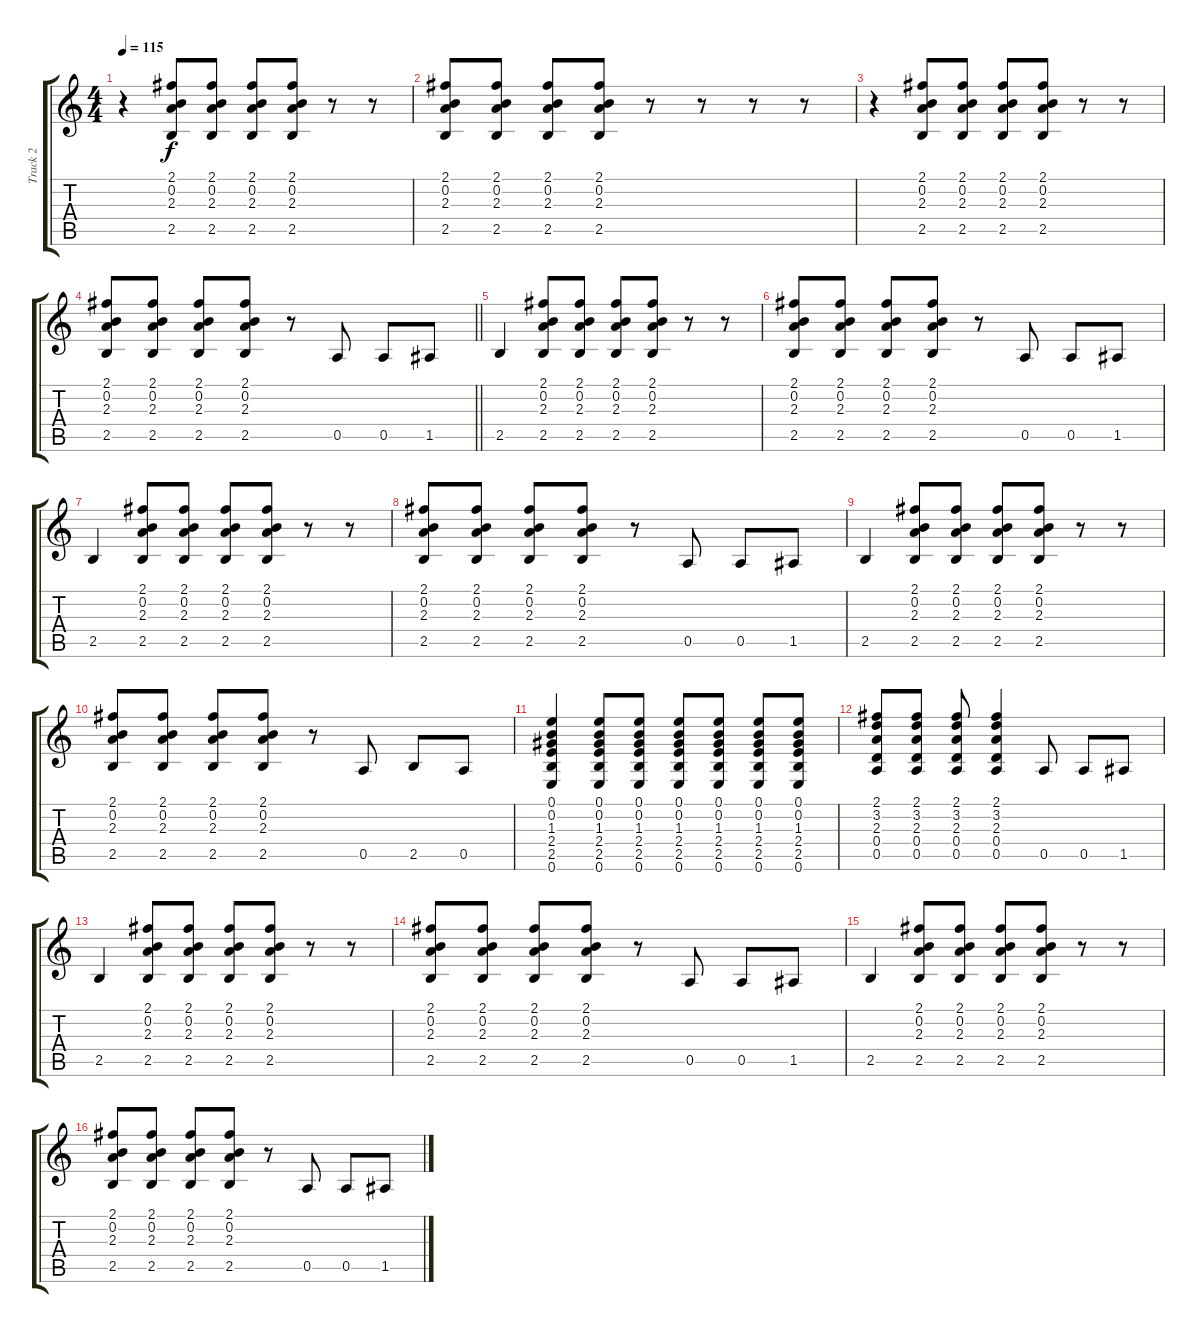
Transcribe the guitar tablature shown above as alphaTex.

\track ("Track 2" "Track 2") {instrument electricguitarclean}
\staff {score tabs}
\tuning (E4 B3 G3 D3 A2 E2) {hide}
\ts (4 4)
\tempo 115
\clef g2
\ks c
r.4{dy f} (2.1 0.2 2.3 2.5).8 (2.1 0.2 2.3 2.5).8 (2.1 0.2 2.3 2.5).8 (2.1 0.2 2.3 2.5).8 r.8 r.8 |
(2.1 0.2 2.3 2.5).8 (2.1 0.2 2.3 2.5).8 (2.1 0.2 2.3 2.5).8 (2.1 0.2 2.3 2.5).8 r.8 r.8 r.8 r.8 |
r.4 (2.1 0.2 2.3 2.5).8 (2.1 0.2 2.3 2.5).8 (2.1 0.2 2.3 2.5).8 (2.1 0.2 2.3 2.5).8 r.8 r.8 |
\barLineRight lightlight
(2.1 0.2 2.3 2.5).8 (2.1 0.2 2.3 2.5).8 (2.1 0.2 2.3 2.5).8 (2.1 0.2 2.3 2.5).8 r.8 0.5.8 0.5.8 1.5.8 |
2.5.4 (2.1 0.2 2.3 2.5).8 (2.1 0.2 2.3 2.5).8 (2.1 0.2 2.3 2.5).8 (2.1 0.2 2.3 2.5).8 r.8 r.8 |
(2.1 0.2 2.3 2.5).8 (2.1 0.2 2.3 2.5).8 (2.1 0.2 2.3 2.5).8 (2.1 0.2 2.3 2.5).8 r.8 0.5.8 0.5.8 1.5.8 |
2.5.4 (2.1 0.2 2.3 2.5).8 (2.1 0.2 2.3 2.5).8 (2.1 0.2 2.3 2.5).8 (2.1 0.2 2.3 2.5).8 r.8 r.8 |
(2.1 0.2 2.3 2.5).8 (2.1 0.2 2.3 2.5).8 (2.1 0.2 2.3 2.5).8 (2.1 0.2 2.3 2.5).8 r.8 0.5.8 0.5.8 1.5.8 |
2.5.4 (2.1 0.2 2.3 2.5).8 (2.1 0.2 2.3 2.5).8 (2.1 0.2 2.3 2.5).8 (2.1 0.2 2.3 2.5).8 r.8 r.8 |
(2.1 0.2 2.3 2.5).8 (2.1 0.2 2.3 2.5).8 (2.1 0.2 2.3 2.5).8 (2.1 0.2 2.3 2.5).8 r.8 0.5.8 2.5.8 0.5.8 |
(0.1 0.2 1.3 2.4 2.5 0.6).4 (0.1 0.2 1.3 2.4 2.5 0.6).8 (0.1 0.2 1.3 2.4 2.5 0.6).8 (0.1 0.2 1.3 2.4 2.5 0.6).8 (0.1 0.2 1.3 2.4 2.5 0.6).8 (0.1 0.2 1.3 2.4 2.5 0.6).8 (0.1 0.2 1.3 2.4 2.5 0.6).8 |
(2.1 3.2 2.3 0.4 0.5).8 (2.1 3.2 2.3 0.4 0.5).8 (2.1 3.2 2.3 0.4 0.5).8 (2.1 3.2 2.3 0.4 0.5).4 0.5.8 0.5.8 1.5.8 |
2.5.4 (2.1 0.2 2.3 2.5).8 (2.1 0.2 2.3 2.5).8 (2.1 0.2 2.3 2.5).8 (2.1 0.2 2.3 2.5).8 r.8 r.8 |
(2.1 0.2 2.3 2.5).8 (2.1 0.2 2.3 2.5).8 (2.1 0.2 2.3 2.5).8 (2.1 0.2 2.3 2.5).8 r.8 0.5.8 0.5.8 1.5.8 |
2.5.4 (2.1 0.2 2.3 2.5).8 (2.1 0.2 2.3 2.5).8 (2.1 0.2 2.3 2.5).8 (2.1 0.2 2.3 2.5).8 r.8 r.8 |
(2.1 0.2 2.3 2.5).8 (2.1 0.2 2.3 2.5).8 (2.1 0.2 2.3 2.5).8 (2.1 0.2 2.3 2.5).8 r.8 0.5.8 0.5.8 1.5.8
